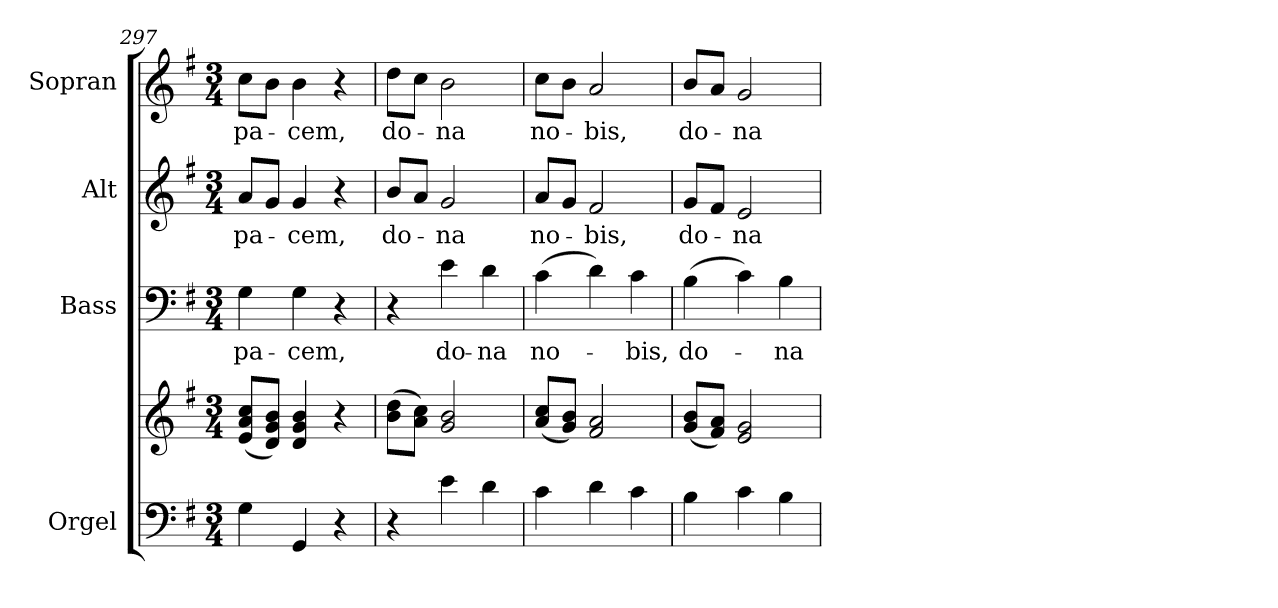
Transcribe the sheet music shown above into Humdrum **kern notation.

**kern	**kern	**kern	**text	**kern	**text	**kern	**text
*part4	*part4	*part3	*part3	*part2	*part2	*part1	*part1
*staff5	*staff4	*staff3	*staff3	*staff2	*staff2	*staff1	*staff1
*I"Orgel	*	*I"Bass	*	*I"Alt	*	*I"Sopran	*
*I'Org.	*	*I'B.	*	*I'A.	*	*I'S.	*
*clefF4	*clefG2	*clefF4	*	*clefG2	*	*clefG2	*
*k[f#]	*k[f#]	*k[f#]	*	*k[f#]	*	*k[f#]	*
*G:	*G:	*G:	*	*G:	*	*G:	*
*M3/4	*M3/4	*M3/4	*	*M3/4	*	*M3/4	*
=297	=297	=297	=297	=297	=297	=297	=297
!	!	!	!LO:LY:b	!	!LO:LY:b	!	!LO:LY:b
4G\	(<8e/ 8a/ 8cc/L	4G\	pa-	8a/L	pa-	8cc\L	pa-
.	8d/ 8g/ 8b/J)	.	.	8g/J	.	8b\J	.
!	!	!	!LO:LY:b	!	!LO:LY:b	!	!LO:LY:b
4GG/	4d/ 4g/ 4b/	4G\	-cem,	4g/	-cem,	4b\	-cem,
4r	4r	4r	.	4r	.	4r	.
=298	=298	=298	=298	=298	=298	=298	=298
!	!	!	!	!	!LO:LY:b	!	!LO:LY:b
4r	(>8b\ 8dd\L	4r	.	8b/L	do-	8dd\L	do-
.	8a\ 8cc\J)	.	.	8a/J	.	8cc\J	.
!	!	!	!LO:LY:b	!	!LO:LY:b	!	!LO:LY:b
4e\	2g/ 2b/	4e\	do-	2g/	-na	2b\	-na
!	!	!	!LO:LY:b	!	!	!	!
4d\	.	4d\	-na	.	.	.	.
=299	=299	=299	=299	=299	=299	=299	=299
!	!	!	!LO:LY:b	!	!LO:LY:b	!	!LO:LY:b
4c\	(<8a/ 8cc/L	(>4c\	no-	8a/L	no-	8cc\L	no-
.	8g/ 8b/J)	.	.	8g/J	.	8b\J	.
!	!	!	!	!	!LO:LY:b	!	!LO:LY:b
4d\	2f#/ 2a/	4d\)	.	2f#/	-bis,	2a/	-bis,
!	!	!	!LO:LY:b	!	!	!	!
4c\	.	4c\	-bis,	.	.	.	.
=300	=300	=300	=300	=300	=300	=300	=300
!	!	!	!LO:LY:b	!	!LO:LY:b	!	!LO:LY:b
4B\	(<8g/ 8b/L	(>4B\	do-	8g/L	do-	8b/L	do-
.	8f#/ 8a/J)	.	.	8f#/J	.	8a/J	.
!	!	!	!	!	!LO:LY:b	!	!LO:LY:b
4c\	2e/ 2g/	4c\)	.	2e/	-na	2g/	-na
!	!	!	!LO:LY:b	!	!	!	!
4B\	.	4B\	-na	.	.	.	.
=	=	=	=	=	=	=	=
*-	*-	*-	*-	*-	*-	*-	*-
